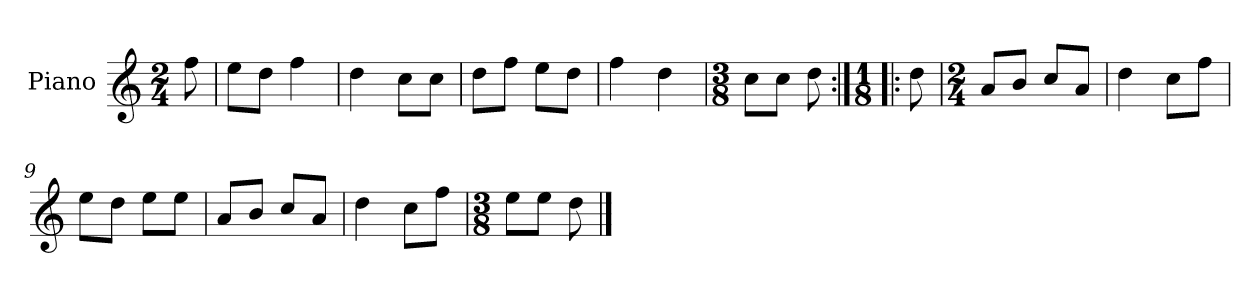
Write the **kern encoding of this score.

**kern
*part1
*staff1
*I"Piano
*I'Pno.
*clefG2
*k[]
*M2/4
=
8ff\
=1
8ee\L
8dd\J
4ff\
=2
4dd\
8cc\L
8cc\J
=3
8dd\L
8ff\J
8ee\L
8dd\J
=4
4ff\
4dd\
=5
*M3/8
8cc\L
8cc\J
8dd\
=6:|!|:
*M1/8
8dd\
=7
*M2/4
8a/L
8b/J
8cc/L
8a/J
=8
4dd\
8cc\L
8ff\J
=9
8ee\L
8dd\J
8ee\L
8ee\J
!!LO:LB:g=z
=10
8a/L
8b/J
8cc/L
8a/J
=11
4dd\
8cc\L
8ff\J
=12
*M3/8
8ee\L
8ee\J
8dd\
==
*-
